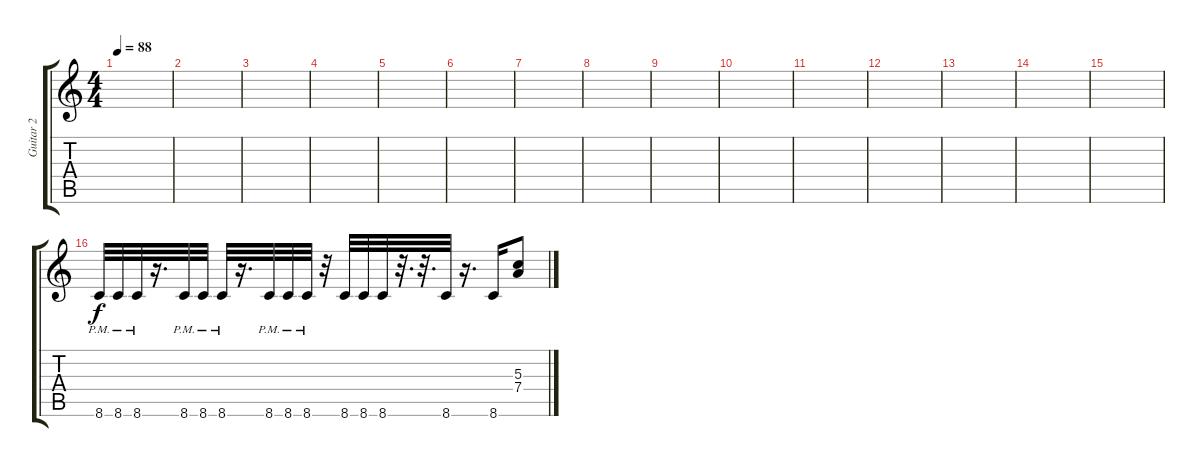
\track ("Guitar 2" "Guitar 2") {instrument distortionguitar}
\staff {score tabs}
\tuning (E4 B3 G3 D3 A2 E2) {hide}
\ts (4 4)
\tempo 88
\clef g2
\ks c
|
|
|
|
|
|
|
|
|
|
|
|
|
|
|
8.6{pm}.32 8.6{pm}.32 8.6{pm}.32 r.16{d} 8.6{pm}.32 8.6{pm}.32 8.6{pm}.32 r.16{d} 8.6{pm}.32 8.6{pm}.32 8.6{pm}.32 r.32 8.6.32 8.6.32 8.6.32 r.32{d} r.32{d} 8.6.32 r.16{d} 8.6.16 (5.3 7.4).8
